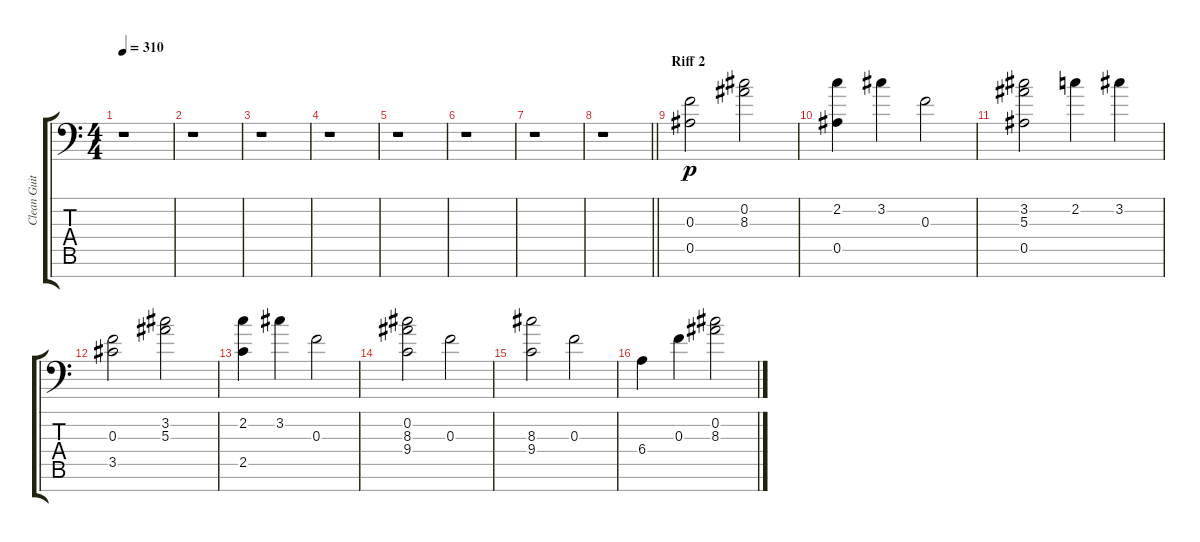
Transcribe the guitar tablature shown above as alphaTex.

\track ("Clean Guitar" "Clean Guit") {instrument acousticguitarsteel}
\staff {score tabs}
\tuning (Eb4 Bb3 F3 Eb2 Bb2 F1 Bb1) {hide}
\ts (4 4)
\tempo 310
\clef f4
\ks c
r.1{dy p} |
r.1 |
r.1 |
r.1 |
r.1 |
r.1 |
r.1 |
\barLineRight lightlight
r.1 |
\section ("" "Riff 2")
(0.3 0.5).2 (0.2 8.3).2 |
(2.2 0.5).4 3.2.4 0.3.2 |
(3.2 5.3 0.5).2 2.2.4 3.2.4 |
(0.3 3.5).2 (3.2 5.3).2 |
(2.2 2.5).4 3.2.4 0.3.2 |
(0.2 8.3 9.4).2 0.3.2 |
(8.3 9.4).2 0.3.2 |
6.4.4 0.3.4 (0.2 8.3).2
